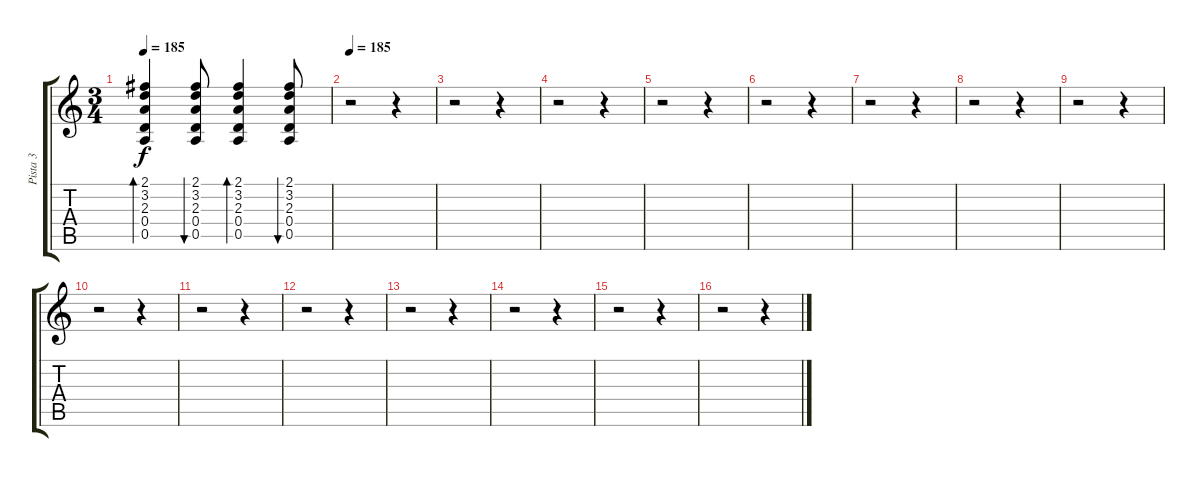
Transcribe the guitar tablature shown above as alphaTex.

\track ("Pista 3" "Pista 3") {instrument acousticguitarsteel}
\staff {score tabs}
\tuning (E4 B3 G3 D3 A2 E2) {hide}
\ts (3 4)
\tempo 185
\clef g2
\ks c
(2.1 3.2 2.3 0.4 0.5).4{bd 60 dy f} (2.1 3.2 2.3 0.4 0.5).8{bu 60} (2.1 3.2 2.3 0.4 0.5).4{bd 60} (2.1 3.2 2.3 0.4 0.5).8{bu 60} |
\tempo 185
r.2 r.4 |
r.2 r.4 |
r.2 r.4 |
r.2 r.4 |
r.2 r.4 |
r.2 r.4 |
r.2 r.4 |
r.2 r.4 |
r.2 r.4 |
r.2 r.4 |
r.2 r.4 |
r.2 r.4 |
r.2 r.4 |
r.2 r.4 |
r.2 r.4
